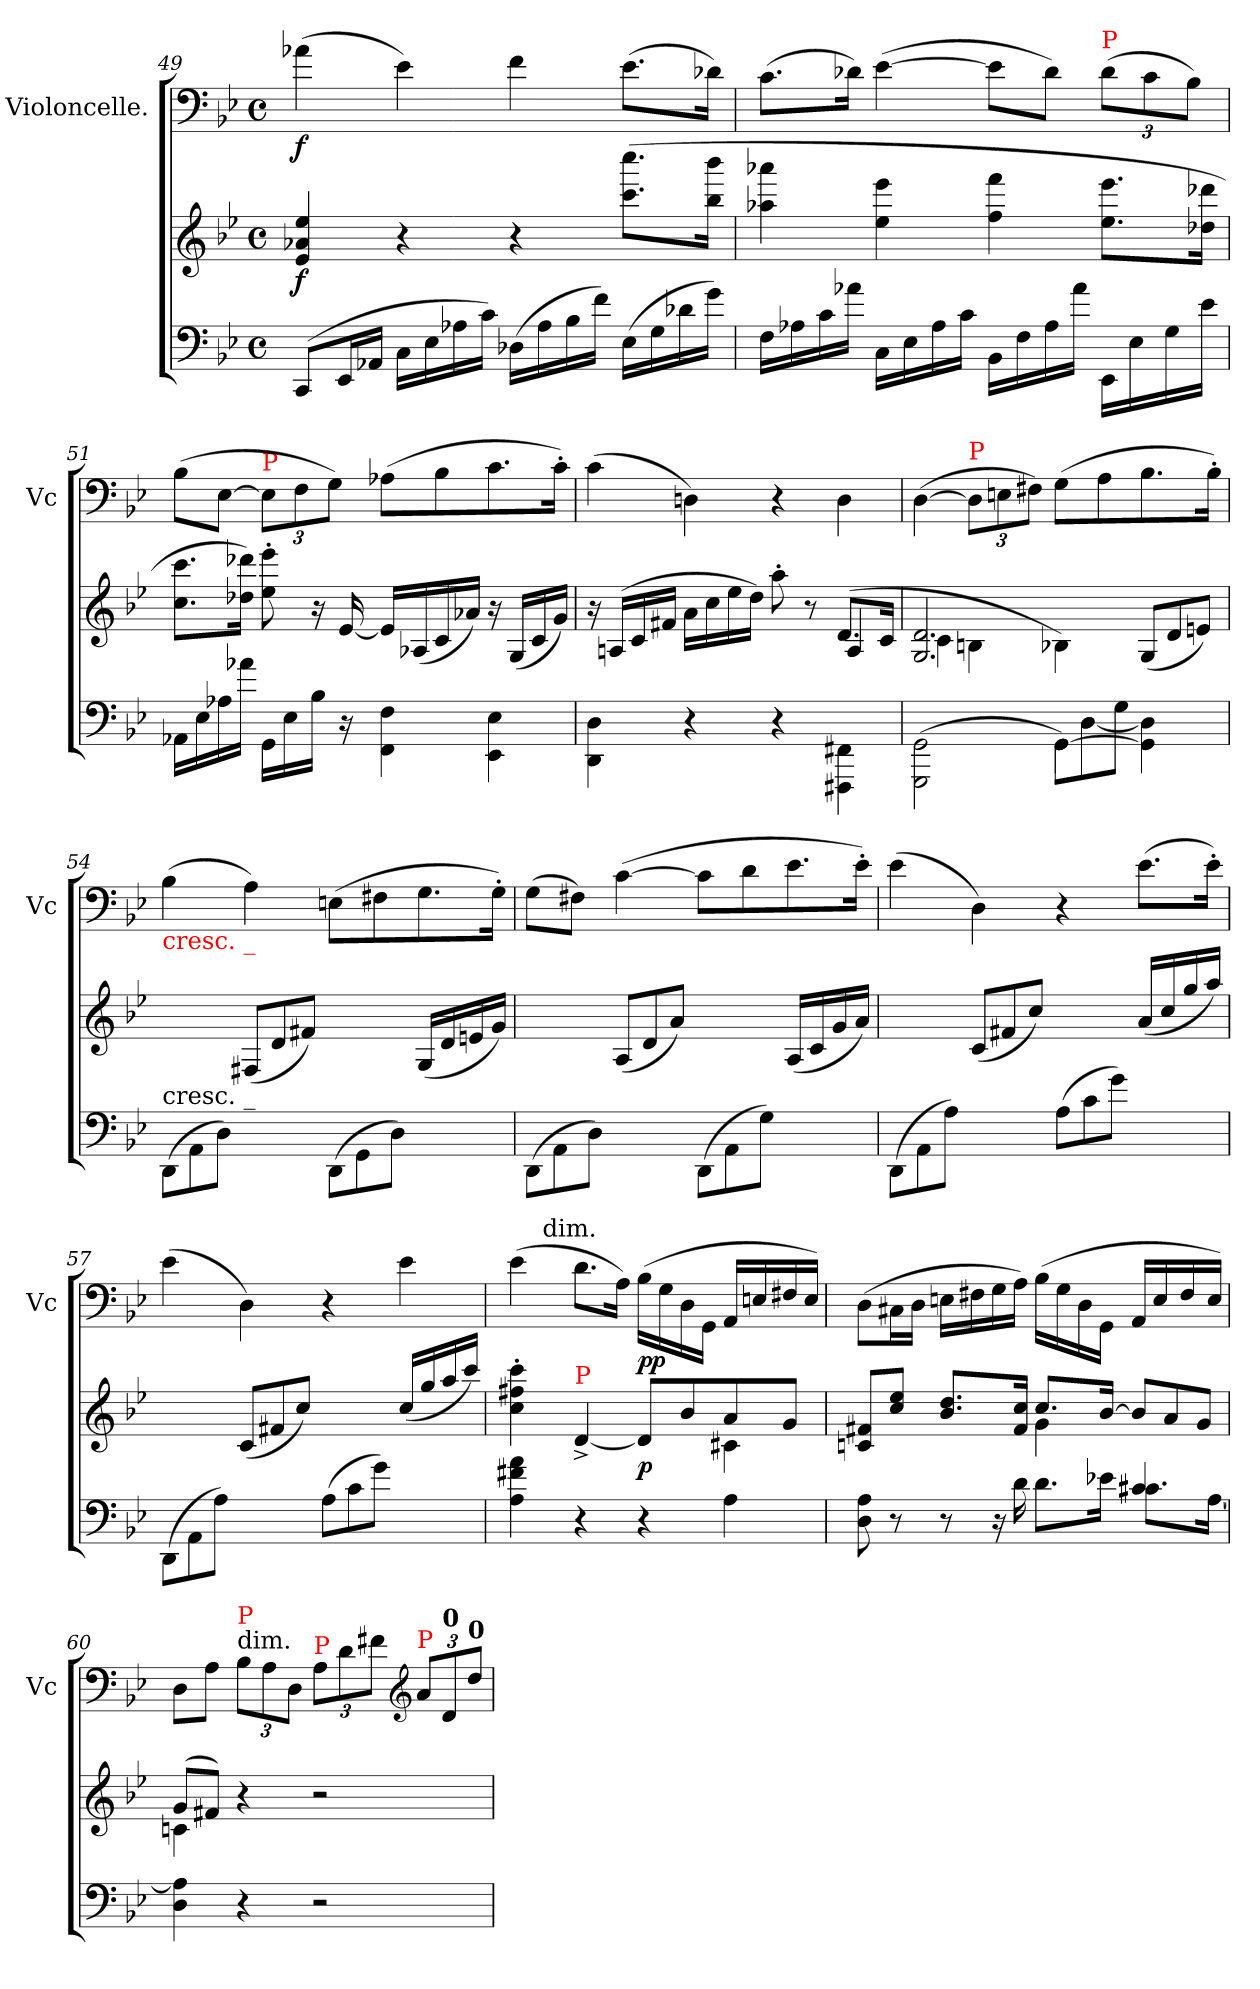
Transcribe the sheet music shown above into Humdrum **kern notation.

**kern	**kern	**dynam	**kern	**dynam
*part2	*part2	*part2	*part1	*part1
*staff3	*staff2	*staff2/3	*staff1	*staff1
*	*	*	*I"Violoncelle.	*
*	*	*	*I'Vc	*
*clefF4	*clefG2	*	*clefF4	*
*k[b-e-]	*k[b-e-]	*	*k[b-e-]	*
*M4/4	*M4/4	*	*M4/4	*
*met(c)	*met(c)	*	*met(c)	*
=49	=49	=49	=49	=49
(>8CCL	4ee- 4a-X 4e-	f	(>4a-X!	f
16EE-L	.	.	.	.
16AA-XJJ	.	.	.	.
16CLL	4r	.	4e-!)	.
16E-	.	.	.	.
16A-X	.	.	.	.
16cJJ)	.	.	.	.
(16D-XLL	4r	.	4f!	.
16A-	.	.	.	.
16B-	.	.	.	.
16fJJ)	.	.	.	.
(16E-LL	(>8.cccc 8.cccL	.	(>8.e-!L	.
16G	.	.	.	.
16d-X	.	.	.	.
16gJJ)	16bbb- 16bb-Jk	.	16d-X!Jk)	.
=50	=50	=50	=50	=50
16FLL	4aaa-X 4aa-X	.	(>8.c!L	.
16A-X	.	.	.	.
16c	.	.	.	.
16a-XJJ	.	.	16d-X!Jk)	.
16CLL	4eee- 4ee-	.	(>[4e-!	.
16E-	.	.	.	.
16A-	.	.	.	.
16cJJ	.	.	.	.
16BB-LL	4fff 4ff	.	8e-!L]	.
16F	.	.	.	.
16A-	.	.	8d-!J)	.
16a-JJ	.	.	.	.
*	*	*	*Xbrackettup	*
!	!	!	!LO:TX:a:color=red:t=P	!
16EE-LL	8.eee- 8.ee-L	.	(>12d-!L	.
16E-	.	.	.	.
.	.	.	12c!	.
16G	.	.	.	.
.	.	.	12B-!J)	.
16e-JJ	16ddd-X 16dd-XJk	.	.	.
=51	=51	=51	=51	=51
16AA-XLL	8.ccc 8.ccL	.	(>8B-!L	.
16E-	.	.	.	.
16A-X	.	.	[8E-!J	.
16a-XJJ	16ddd-X 16dd-XJk)	.	.	.
!	!	!	!LO:TX:a:color=red:t=P	!
16GGLL	8eee-'> 8ee-'>	.	12E-!L]	.
16E-	.	.	.	.
.	.	.	12F!	.
16B-JJ	16r	.	.	.
.	.	.	12G!J)	.
16r	[16e-	.	.	.
4F\ 4FF\	16e-LL]	.	(>8A-X!L	.
.	(<16A-X/	.	.	.
.	16c	.	8B-!	.
.	16a-XJJ)	.	.	.
4E-\ 4EE-\	16r	.	8.c!	.
.	(<16G/LL	.	.	.
.	16c	.	.	.
.	16gJJ)	.	16c'>!Jk)	.
=52	=52	=52	=52	=52
*	*^	*	*	*
4D\ 4DD\	16r	2ryy	.	(>4c!	.
.	(>16An/LL	.	.	.	.
.	16c	.	.	.	.
.	16f#XJJ	.	.	.	.
4r	16aLL	.	.	4Dn!)	.
.	16cc	.	.	.	.
.	16ee-	.	.	.	.
.	16ddJJ)	.	.	.	.
4r	8aa'>	4ryy	.	4r	.
.	8r	.	.	.	.
4FF#X\ 4FFF#X\	(>8.dL	4A/	.	4D!\	.
.	16cJk	.	.	.	.
=53	=53	=53	=53	=53	=53
*^	*	*	*	*	*
*	*^	*	*	*	*	*
(>2GG\ 2GGG\	2ryy	2ryy	2.d/ 2.G/	4c	.	(>[4D!	.
!	!	!	!	!	!	!LO:TX:a:color=red:t=P	!
.	.	.	.	4Bn	.	12D!L]	.
.	.	.	.	.	.	12En!	.
.	.	.	.	.	.	12F#X!J)	.
*Xtuplet	*	*	*	*	*	*	*
12GG\L)	12ryy	[4GG\	.	4B-X)	.	(>8G!L	.
12D\	[6D\	.	.	.	.	.	.
.	.	.	.	.	.	8A!	.
12G\J	.	.	.	.	.	.	.
*	*	*	*Xtuplet	*	*	*	*
4D]\ 4GG]\	4ryy	4ryy	(<12G/L	4ryy	.	8.B-!	.
.	.	.	12d	.	.	.	.
.	.	.	12enJ)	.	.	.	.
.	.	.	.	.	.	16B-'>!Jk)	.
*v	*v	*v	*	*	*	*	*
*	*v	*v	*	*	*
=54	=54	=54	=54	=54
!	!	!	!LO:TX:b:color=red:t=cresc. _	!
!	!LO:TX:b:t=cresc. _	!	!	!
(>12DD\L	4ryy	.	(>4B-!	.
12AA	.	.	.	.
12DJ)	.	.	.	.
4ryy	(12F#X/L	.	4A!)	.
.	12d	.	.	.
.	12f#XJ)	.	.	.
(>12DD\L	4ryy	.	(>8En!L	.
12GG	.	.	.	.
.	.	.	8F#X!	.
12DJ)	.	.	.	.
4ryy	(16G/LL	.	8.G!	.
.	16d	.	.	.
.	16en	.	.	.
.	16gJJ)	.	16G'>!Jk)	.
=55	=55	=55	=55	=55
(>12DD\L	4ryy	.	(>8G!L	.
12AA	.	.	.	.
.	.	.	8F#X!J)	.
12DJ)	.	.	.	.
4ryy	(12A/L	.	(>[4c!	.
.	12d	.	.	.
.	12aJ)	.	.	.
(>12DD\L	4ryy	.	8c!L]	.
12AA	.	.	.	.
.	.	.	8d!	.
12GJ)	.	.	.	.
4ryy	(16A/LL	.	8.e-!	.
.	16c	.	.	.
.	16g	.	.	.
.	16aJJ)	.	16e-'>!Jk)	.
=56	=56	=56	=56	=56
(>12DD\L	4ryy	.	(>4e-!	.
12AA	.	.	.	.
12AJ)	.	.	.	.
4ryy	(12cL	.	4D!)	.
.	12f#X	.	.	.
.	12ccJ)	.	.	.
(>12AL	4ryy	.	4r	.
12c	.	.	.	.
12g\J)	.	.	.	.
4ryy	(16aLL	.	(>8.e-!L	.
.	16cc/	.	.	.
.	16gg	.	.	.
.	16aaJJ)	.	16e-'>!Jk)	.
=57	=57	=57	=57	=57
(>12DD\L	4ryy	.	(>4e-!	.
12AA	.	.	.	.
12AJ)	.	.	.	.
4ryy	(<12cL	.	4D!)	.
.	12f#X	.	.	.
.	12ccJ)	.	.	.
(>12AL	4ryy	.	4r	.
12c	.	.	.	.
12g\J)	.	.	.	.
4ryy	(<16cc/LL	.	4e-!	.
.	16gg	.	.	.
.	16aa	.	.	.
.	16cccJJ)	.	.	.
=58	=58	=58	=58	=58
*	*^	*	*^	*
4a 4f#X 4A	4ccc'> 4ff#X'> 4cc'>	2ryy	.	(>4e-!	8ryy	.
!	!	!	!	!	!LO:TX:t=dim.	!
.	.	.	.	.	2..ryy	.
!	!LO:TX:a:color=red:t=P	!	!	!	!	!
4r	[4d^<	.	.	8.d!L	.	.
.	.	.	.	16A!Jk)	.	.
4r	8dL]	4ryy	p	(>16B-!LL	.	p p
.	.	.	.	16G!	.	.
.	8b-	.	.	16D!	.	.
.	.	.	.	16GG!JJ	.	.
4A	8a	4c#X	.	16AA!LL	.	.
.	.	.	.	16En!	.	.
.	8gJ	.	.	16F#X!	.	.
.	.	.	.	16E!JJ)	.	.
*	*	*	*	*v	*v	*
=59	=59	=59	=59	=59	=59
*^	*	*	*	*	*
8A\ 8D\	2ryy	8f#X 8cnL	2ryy	.	(>8D!\L	.
8r	.	8ee- 8ccJ	.	.	16C#X!L	.
.	.	.	.	.	16D!JJ	.
8r	.	8.dd/ 8.b-/L	.	.	16En!LL	.
.	.	.	.	.	16F#X!	.
16r	.	.	.	.	16G!	.
16d	.	16cc 16f#Jk	.	.	16A!JJ)	.
8.dL	4ryy	8.ccL	4g	.	(>16B-!LL	.
.	.	.	.	.	16G!	.
.	.	.	.	.	16D!	.
16e-XJk	.	[16b-Jk	.	.	16GG!JJ	.
4c#X/	8.c#X\L	12b-L]	4ryy	.	16AA!LL	.
.	.	.	.	.	16E!	.
.	.	12a	.	.	.	.
.	.	.	.	.	16F#!	.
.	.	12gJ	.	.	.	.
.	[16A\Jk	.	.	.	16E!JJ)	.
*v	*v	*	*	*	*	*
=60	=60	=60	=60	=60	=60
4A] 4D	(>8gL	4cn	.	8D!L	.
.	8f#XJ)	.	.	8A!J	.
!	!	!	!	!LO:TX:t=dim.	!
!	!	!	!	!LO:TX:a:color=red:t=P	!
4r	4r	4ryy	.	12B-!L	.
.	.	.	.	12A!	.
.	.	.	.	12D!J	.
!	!	!	!	!LO:TX:a:color=red:t=P	!
2r	2r	2ryy	.	12A!L	.
.	.	.	.	12d!	.
.	.	.	.	12f#X!J	.
*	*	*	*	*clefG2	*
!	!	!	!	!LO:TX:a:color=red:t=P	!
.	.	.	.	12a!L	.
!	!	!	!	!LO:TX:a:B:t=0	!
.	.	.	.	12d!	.
!	!	!	!	!LO:TX:a:B:t=0	!
.	.	.	.	12dd!J	.
*	*v	*v	*	*	*
=	=	=	=	=
*-	*-	*-	*-	*-
